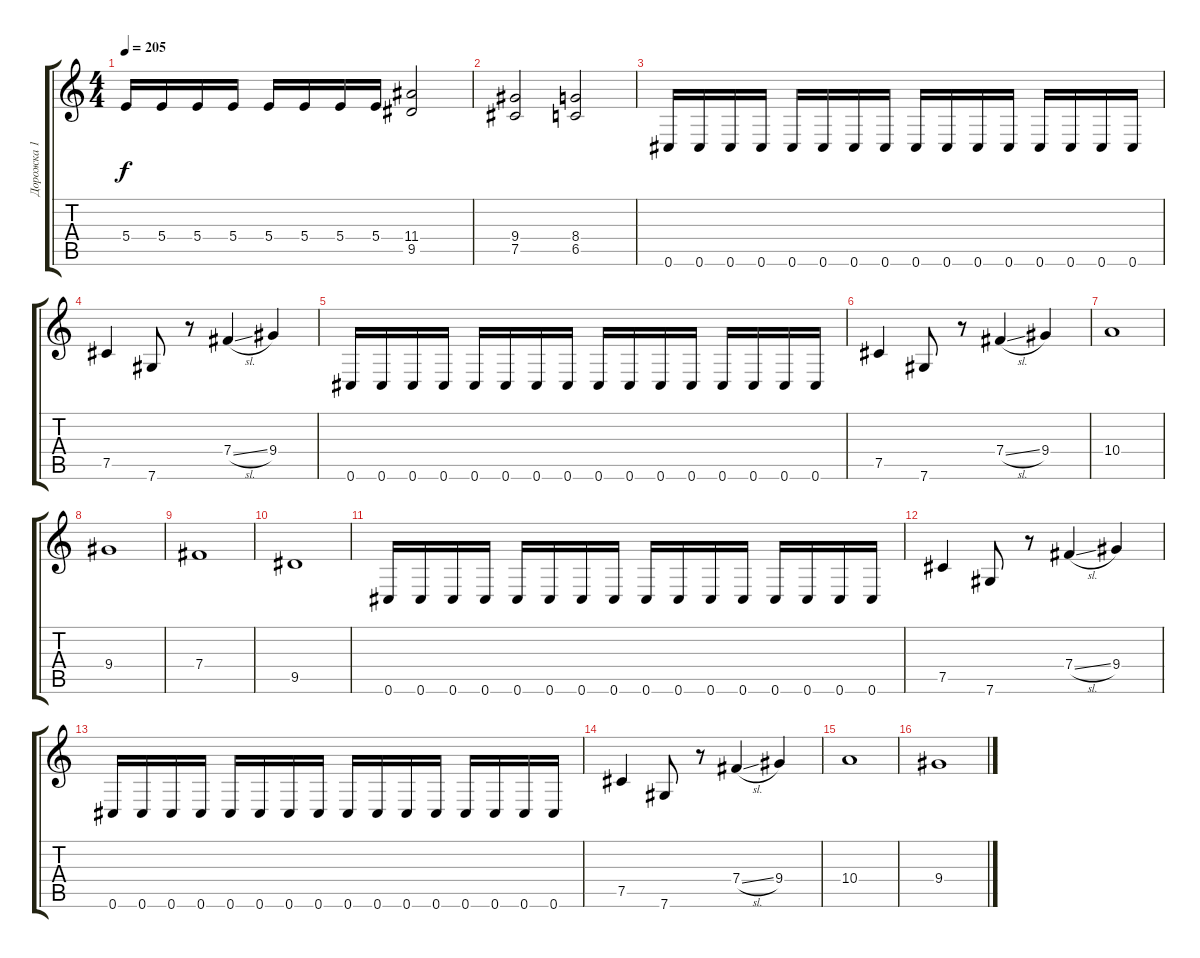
\track ("Дорожка 1" "Дорожка 1") {instrument distortionguitar}
\staff {score tabs}
\tuning (Db4 Ab3 E3 B2 Gb2 Db2) {hide}
\ts (4 4)
\tempo 205
\clef g2
\ks c
5.4.16{dy f} 5.4.16 5.4.16 5.4.16 5.4.16 5.4.16 5.4.16 5.4.16 (11.4 9.5).2 |
(9.4 7.5).2 (8.4 6.5).2 |
0.6.16 0.6.16 0.6.16 0.6.16 0.6.16 0.6.16 0.6.16 0.6.16 0.6.16 0.6.16 0.6.16 0.6.16 0.6.16 0.6.16 0.6.16 0.6.16 |
7.5.4 7.6.8 r.8 7.4{sl}.4 9.4.4 |
0.6.16 0.6.16 0.6.16 0.6.16 0.6.16 0.6.16 0.6.16 0.6.16 0.6.16 0.6.16 0.6.16 0.6.16 0.6.16 0.6.16 0.6.16 0.6.16 |
7.5.4 7.6.8 r.8 7.4{sl}.4 9.4.4 |
10.4.1 |
9.4.1 |
7.4.1 |
9.5.1 |
0.6.16 0.6.16 0.6.16 0.6.16 0.6.16 0.6.16 0.6.16 0.6.16 0.6.16 0.6.16 0.6.16 0.6.16 0.6.16 0.6.16 0.6.16 0.6.16 |
7.5.4 7.6.8 r.8 7.4{sl}.4 9.4.4 |
0.6.16 0.6.16 0.6.16 0.6.16 0.6.16 0.6.16 0.6.16 0.6.16 0.6.16 0.6.16 0.6.16 0.6.16 0.6.16 0.6.16 0.6.16 0.6.16 |
7.5.4 7.6.8 r.8 7.4{sl}.4 9.4.4 |
10.4.1 |
9.4.1
